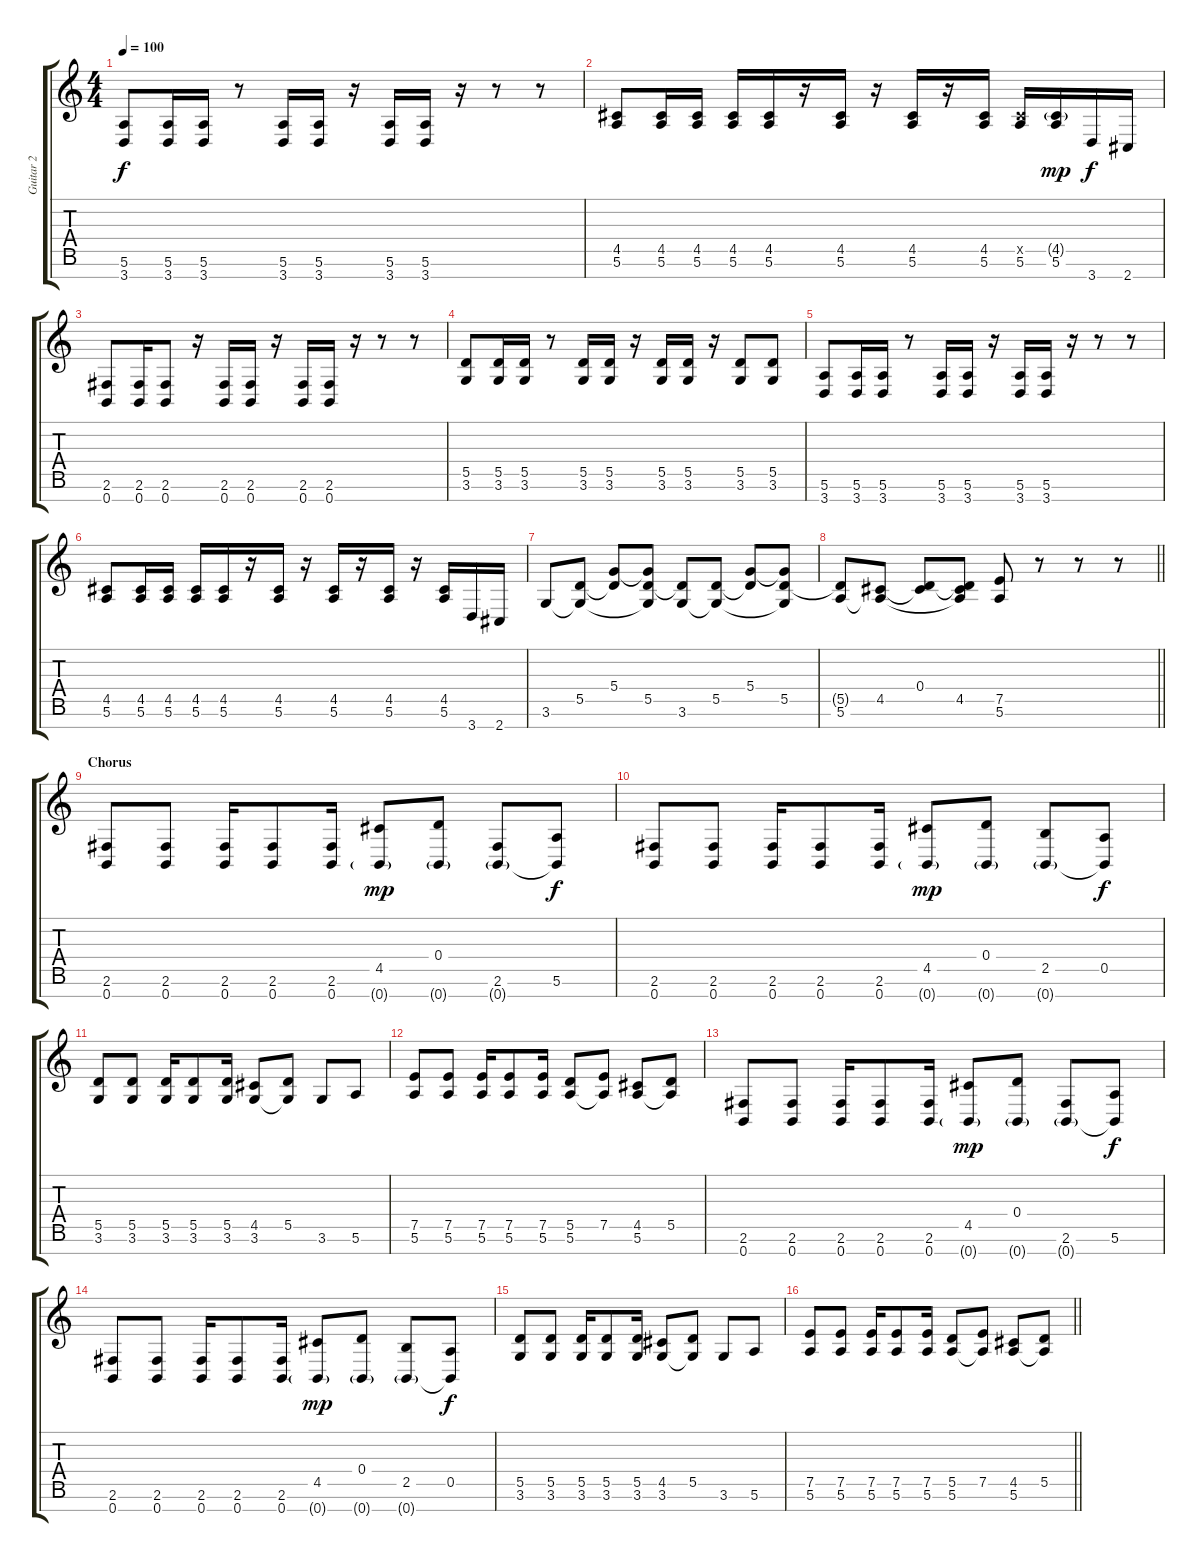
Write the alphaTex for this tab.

\track ("Guitar 2" "Guitar 2") {instrument overdrivenguitar}
\staff {score tabs}
\tuning (E4 B3 G3 D3 A2 E2 B1) {hide}
\ts (4 4)
\tempo 100
\clef g2
\ks c
(5.6 3.7).8{dy f} (5.6 3.7).16 (5.6 3.7).16 r.8 (5.6 3.7).16 (5.6 3.7).16 r.16 (5.6 3.7).16 (5.6 3.7).16 r.16 r.8 r.8 |
(4.5 5.6).8 (4.5 5.6).16 (4.5 5.6).16 (4.5 5.6).16 (4.5 5.6).16 r.16 (4.5 5.6).16 r.16 (4.5 5.6).16 r.16 (4.5 5.6).16 (4.5{x} 5.6).16 (4.5{g} 5.6).16{dy mp} 3.7.16{dy f} 2.7.16 |
(2.6 0.7).8 (2.6 0.7).16 (2.6 0.7).8 r.16 (2.6 0.7).16 (2.6 0.7).16 r.16 (2.6 0.7).16 (2.6 0.7).16 r.16 r.8 r.8 |
(5.5 3.6).8 (5.5 3.6).16 (5.5 3.6).16 r.8 (5.5 3.6).16 (5.5 3.6).16 r.16 (5.5 3.6).16 (5.5 3.6).16 r.16 (5.5 3.6).8 (5.5 3.6).8 |
(5.6 3.7).8 (5.6 3.7).16 (5.6 3.7).16 r.8 (5.6 3.7).16 (5.6 3.7).16 r.16 (5.6 3.7).16 (5.6 3.7).16 r.16 r.8 r.8 |
(4.5 5.6).8 (4.5 5.6).16 (4.5 5.6).16 (4.5 5.6).16 (4.5 5.6).16 r.16 (4.5 5.6).16 r.16 (4.5 5.6).16 r.16 (4.5 5.6).16 r.16 (4.5 5.6).16 3.7.16 2.7.16 |
3.6.8 (5.5 3.6{t}).8 (5.4 5.5{t}).8 (5.4{t} 5.5 3.6{t}).8 (5.5{t} 3.6).8 (5.5 3.6{t}).8 (5.4 5.5{t}).8 (5.4{t} 5.5 3.6{t}).8 |
\barLineRight lightlight
(5.5{t} 5.6).8 (4.5 5.6{t}).8 (0.4 4.5{t}).8 (0.4{t} 4.5 5.6{t}).8 (7.5 5.6).8 r.8 r.8 r.8 |
\section ("" "Chorus")
(2.6 0.7).8 (2.6 0.7).8 (2.6 0.7).16 (2.6 0.7).8 (2.6 0.7).16 (4.5 0.7{g}).8{dy mp} (0.4 0.7{g}).8 (2.6 0.7{g}).8 (5.6 0.7{t}).8{dy f} |
(2.6 0.7).8 (2.6 0.7).8 (2.6 0.7).16 (2.6 0.7).8 (2.6 0.7).16 (4.5 0.7{g}).8{dy mp} (0.4 0.7{g}).8 (2.5 0.7{g}).8 (0.5 0.7{t}).8{dy f} |
(5.5 3.6).8 (5.5 3.6).8 (5.5 3.6).16 (5.5 3.6).8 (5.5 3.6).16 (4.5 3.6).8 (5.5 3.6{t}).8 3.6.8 5.6.8 |
(7.5 5.6).8 (7.5 5.6).8 (7.5 5.6).16 (7.5 5.6).8 (7.5 5.6).16 (5.5 5.6).8 (7.5 5.6{t}).8 (4.5 5.6).8 (5.5 5.6{t}).8 |
(2.6 0.7).8 (2.6 0.7).8 (2.6 0.7).16 (2.6 0.7).8 (2.6 0.7).16 (4.5 0.7{g}).8{dy mp} (0.4 0.7{g}).8 (2.6 0.7{g}).8 (5.6 0.7{t}).8{dy f} |
(2.6 0.7).8 (2.6 0.7).8 (2.6 0.7).16 (2.6 0.7).8 (2.6 0.7).16 (4.5 0.7{g}).8{dy mp} (0.4 0.7{g}).8 (2.5 0.7{g}).8 (0.5 0.7{t}).8{dy f} |
(5.5 3.6).8 (5.5 3.6).8 (5.5 3.6).16 (5.5 3.6).8 (5.5 3.6).16 (4.5 3.6).8 (5.5 3.6{t}).8 3.6.8 5.6.8 |
\barLineRight lightlight
(7.5 5.6).8 (7.5 5.6).8 (7.5 5.6).16 (7.5 5.6).8 (7.5 5.6).16 (5.5 5.6).8 (7.5 5.6{t}).8 (4.5 5.6).8 (5.5 5.6{t}).8
